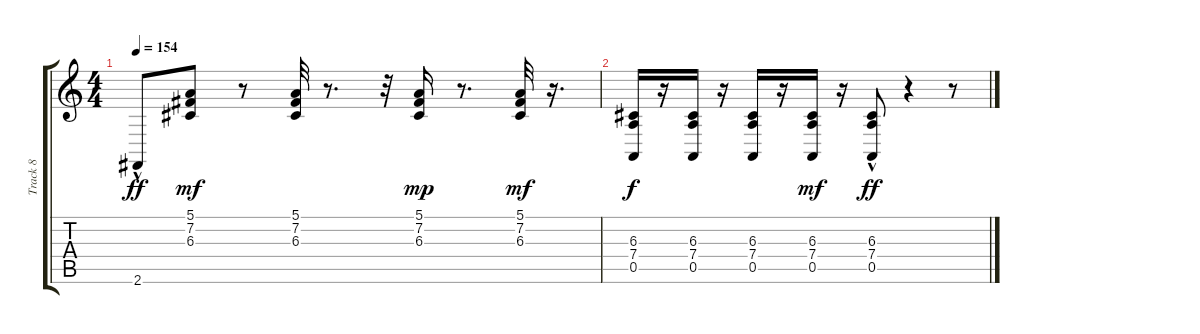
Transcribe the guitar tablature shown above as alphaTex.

\track ("Track 8" "Track 8") {instrument acousticgrandpiano}
\staff {score tabs}
\tuning (E4 B3 G3 D3 A2 E2) {hide}
\ts (4 4)
\tempo 154
\clef g2
\ks c
2.6{hac}.8{dy ff} (5.1 7.2 6.3).8{dy mf} r.8 (5.1 7.2 6.3).32 r.8{d} r.32 (5.1 7.2 6.3).16{dy mp} r.8{d} (5.1 7.2 6.3).32{dy mf} r.16{d} |
(6.3 7.4 0.5).16{dy f} r.16 (6.3 7.4 0.5).16 r.16 (6.3 7.4 0.5).16 r.16 (6.3 7.4 0.5).16{dy mf} r.16 (6.3{hac} 7.4{hac} 0.5).8{dy ff} r.4 r.8
